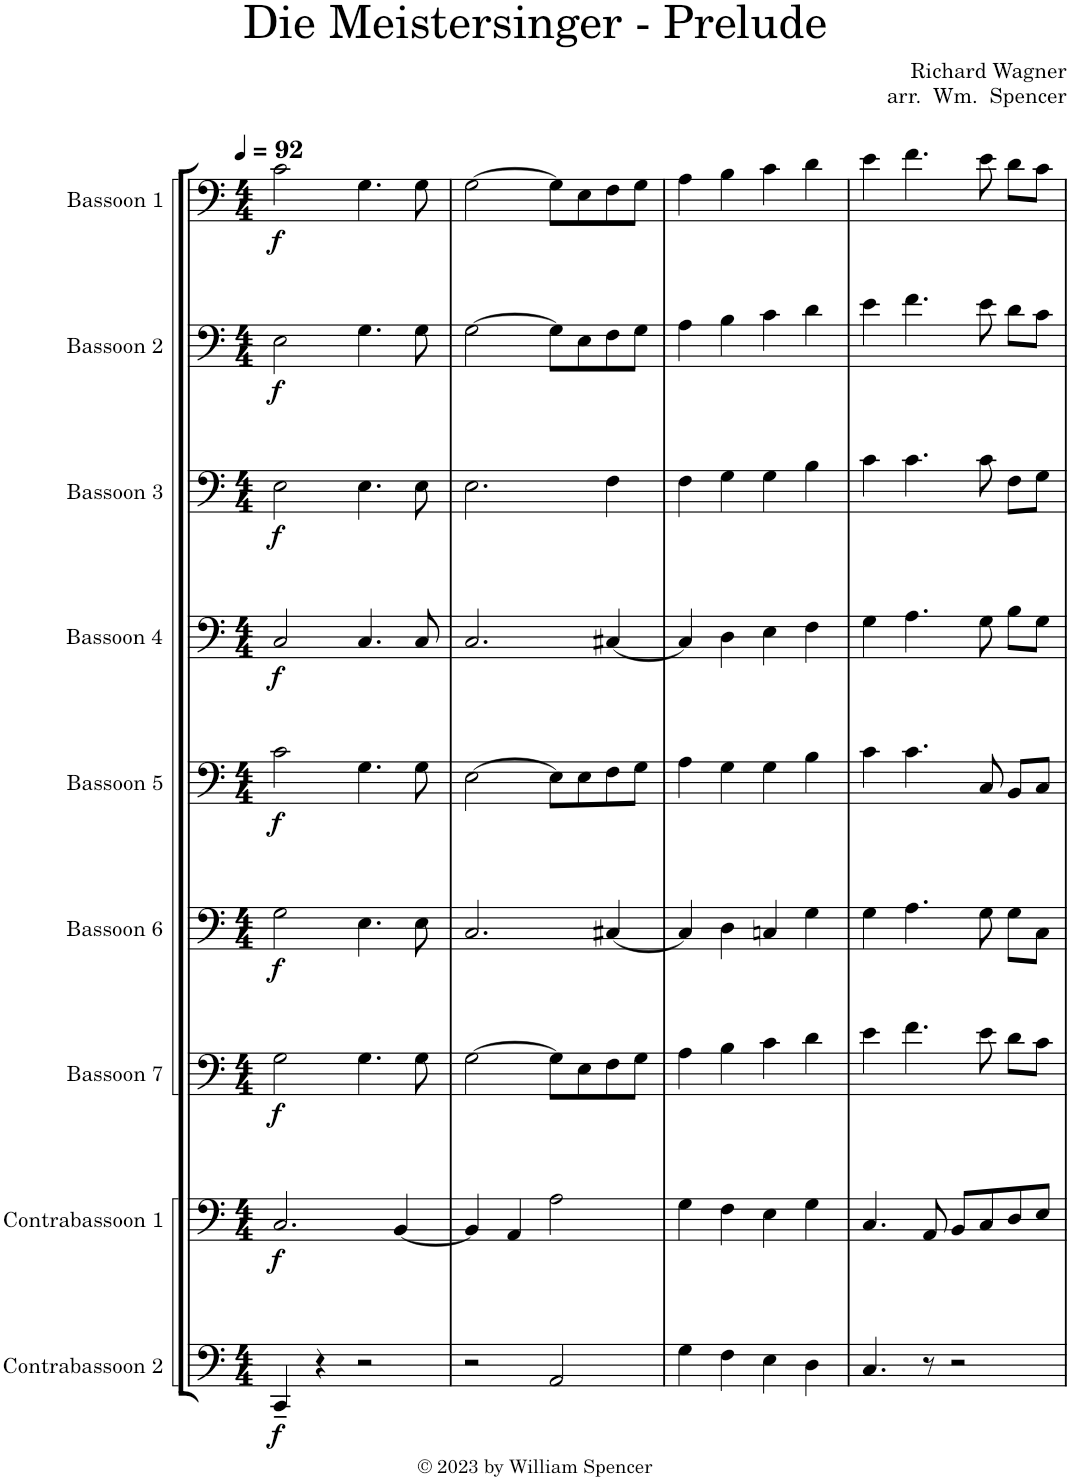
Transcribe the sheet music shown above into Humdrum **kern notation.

**kern	**dynam	**kern	**dynam	**kern	**dynam	**kern	**dynam	**kern	**dynam	**kern	**dynam	**kern	**dynam	**kern	**dynam	**kern	**dynam
*part9	*part9	*part8	*part8	*part7	*part7	*part6	*part6	*part5	*part5	*part4	*part4	*part3	*part3	*part2	*part2	*part1	*part1
*staff9	*staff9	*staff8	*staff8	*staff7	*staff7	*staff6	*staff6	*staff5	*staff5	*staff4	*staff4	*staff3	*staff3	*staff2	*staff2	*staff1	*staff1
*I"Contrabassoon 2	*	*I"Contrabassoon 1	*	*I"Bassoon 7	*	*I"Bassoon 6	*	*I"Bassoon 5	*	*I"Bassoon 4	*	*I"Bassoon 3	*	*I"Bassoon 2	*	*I"Bassoon 1	*
*I'Cbsn. 2	*	*I'Cbsn. 1	*	*I'Bsn. 7	*	*I'Bsn. 6	*	*I'Bsn. 5	*	*I'Bsn. 4	*	*I'Bsn. 3	*	*I'Bsn. 2	*	*I'Bsn. 1	*
*clefF4	*	*clefF4	*	*clefF4	*	*clefF4	*	*clefF4	*	*clefF4	*	*clefF4	*	*clefF4	*	*clefF4	*
*Trd7c12	*	*Trd7c12	*	*	*	*	*	*	*	*	*	*	*	*	*	*	*
*k[]	*	*k[]	*	*k[]	*	*k[]	*	*k[]	*	*k[]	*	*k[]	*	*k[]	*	*k[]	*
*M4/4	*	*M4/4	*	*M4/4	*	*M4/4	*	*M4/4	*	*M4/4	*	*M4/4	*	*M4/4	*	*M4/4	*
*MM92	*	*MM92	*	*MM92	*	*MM92	*	*MM92	*	*MM92	*	*MM92	*	*MM92	*	*MM92	*
=1	=1	=1	=1	=1	=1	=1	=1	=1	=1	=1	=1	=1	=1	=1	=1	=1	=1
!	!LO:DY:b	!	!LO:DY:b	!	!LO:DY:b	!	!LO:DY:b	!	!LO:DY:b	!	!LO:DY:b	!	!LO:DY:b	!	!LO:DY:b	!	!LO:DY:b
4CC~/	f	2.C/	f	2G\	f	2G\	f	2c\	f	2C/	f	2E\	f	2E\	f	2c\	f
4r	.	.	.	.	.	.	.	.	.	.	.	.	.	.	.	.	.
2r	.	.	.	4.G\	.	4.E\	.	4.G\	.	4.C/	.	4.E\	.	4.G\	.	4.G\	.
.	.	[4BB/	.	.	.	.	.	.	.	.	.	.	.	.	.	.	.
.	.	.	.	8G\	.	8E\	.	8G\	.	8C/	.	8E\	.	8G\	.	8G\	.
=2	=2	=2	=2	=2	=2	=2	=2	=2	=2	=2	=2	=2	=2	=2	=2	=2	=2
2r	.	4BB/]	.	[2G\	.	2.C/	.	[2E\	.	2.C/	.	2.E\	.	[2G\	.	[2G\	.
.	.	4AA/	.	.	.	.	.	.	.	.	.	.	.	.	.	.	.
2AA/	.	2A\	.	8G\L]	.	.	.	8E\L]	.	.	.	.	.	8G\L]	.	8G\L]	.
.	.	.	.	8E\	.	.	.	8E\	.	.	.	.	.	8E\	.	8E\	.
.	.	.	.	8F\	.	[4C#X/	.	8F\	.	[4C#X/	.	4F\	.	8F\	.	8F\	.
.	.	.	.	8G\J	.	.	.	8G\J	.	.	.	.	.	8G\J	.	8G\J	.
=3	=3	=3	=3	=3	=3	=3	=3	=3	=3	=3	=3	=3	=3	=3	=3	=3	=3
4G\	.	4G\	.	4A\	.	4C#/]	.	4A\	.	4C#/]	.	4F\	.	4A\	.	4A\	.
4F\	.	4F\	.	4B\	.	4D\	.	4G\	.	4D\	.	4G\	.	4B\	.	4B\	.
4E\	.	4E\	.	4c\	.	4Cn/	.	4G\	.	4E\	.	4G\	.	4c\	.	4c\	.
4D\	.	4G\	.	4d\	.	4G\	.	4B\	.	4F\	.	4B\	.	4d\	.	4d\	.
=4	=4	=4	=4	=4	=4	=4	=4	=4	=4	=4	=4	=4	=4	=4	=4	=4	=4
4.C/	.	4.C/	.	4e\	.	4G\	.	4c\	.	4G\	.	4c\	.	4e\	.	4e\	.
.	.	.	.	4.f\	.	4.A\	.	4.c\	.	4.A\	.	4.c\	.	4.f\	.	4.f\	.
8r	.	8AA/	.	.	.	.	.	.	.	.	.	.	.	.	.	.	.
2r	.	8BB/L	.	.	.	.	.	.	.	.	.	.	.	.	.	.	.
.	.	8C/	.	8e\	.	8G\	.	8C/	.	8G\	.	8c\	.	8e\	.	8e\	.
.	.	8D/	.	8d\L	.	8G\L	.	8BB/L	.	8B\L	.	8F\L	.	8d\L	.	8d\L	.
.	.	8E/J	.	8c\J	.	8C\J	.	8C/J	.	8G\J	.	8G\J	.	8c\J	.	8c\J	.
=	=	=	=	=	=	=	=	=	=	=	=	=	=	=	=	=	=
*-	*-	*-	*-	*-	*-	*-	*-	*-	*-	*-	*-	*-	*-	*-	*-	*-	*-
